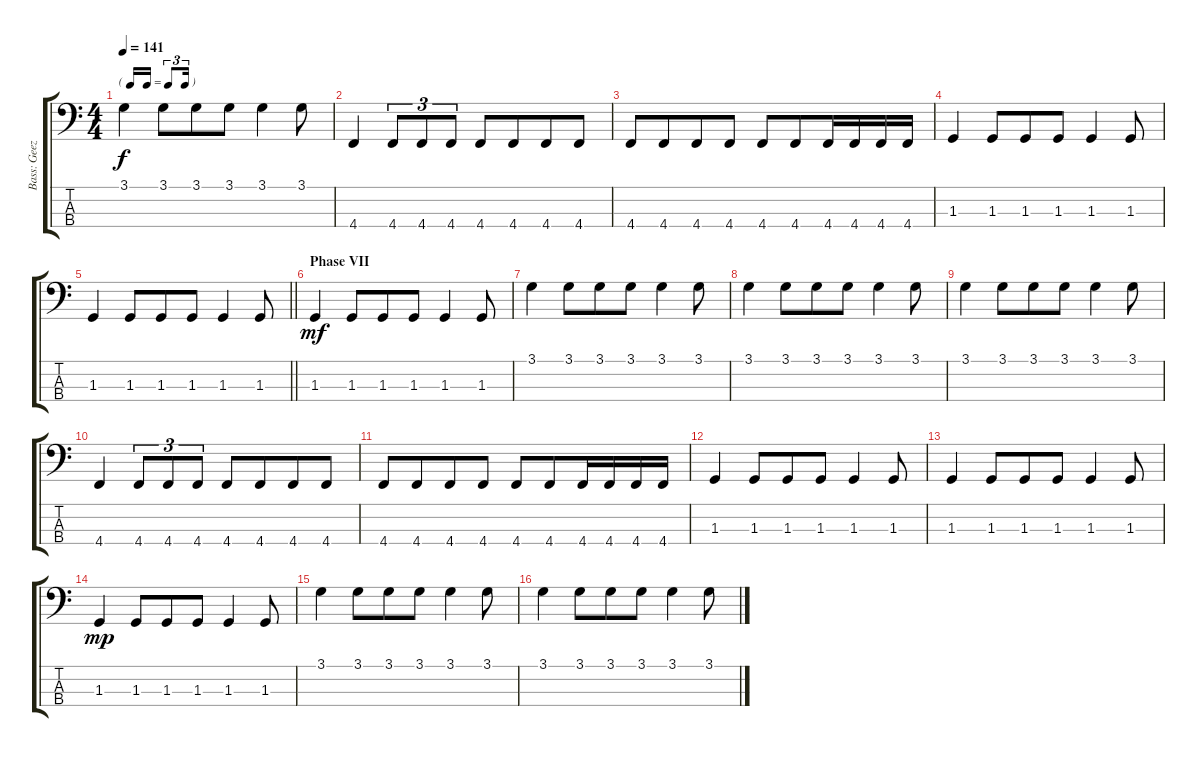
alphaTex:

\track ("Bass: Geezer" "Bass: Geez") {instrument electricbassfinger}
\staff {score tabs}
\tuning (E2 B1 Gb1 Db1) {hide}
\ts (4 4)
\tf triplet16th
\tempo 141
\clef f4
\ks c
3.1.4{dy f} 3.1.8 3.1.8{beam merge} 3.1.8 3.1.4 3.1.8 |
4.4.4 4.4.8{tu (3 2) beam merge} 4.4.8{tu (3 2)} 4.4.8{tu (3 2)} 4.4.8 4.4.8{beam merge} 4.4.8 4.4.8 |
4.4.8 4.4.8{beam merge} 4.4.8 4.4.8 4.4.8 4.4.8{beam merge} 4.4.16{beam merge} 4.4.16 4.4.16 4.4.16 |
1.3.4 1.3.8 1.3.8{beam merge} 1.3.8 1.3.4 1.3.8 |
\barLineRight lightlight
1.3.4 1.3.8 1.3.8{beam merge} 1.3.8 1.3.4 1.3.8 |
\section ("" "Phase VII")
1.3.4{dy mf} 1.3.8 1.3.8{beam merge} 1.3.8 1.3.4 1.3.8 |
3.1.4 3.1.8 3.1.8{beam merge} 3.1.8 3.1.4 3.1.8 |
3.1.4 3.1.8 3.1.8{beam merge} 3.1.8 3.1.4 3.1.8 |
3.1.4 3.1.8 3.1.8{beam merge} 3.1.8 3.1.4 3.1.8 |
4.4.4 4.4.8{tu (3 2) beam merge} 4.4.8{tu (3 2)} 4.4.8{tu (3 2)} 4.4.8 4.4.8{beam merge} 4.4.8 4.4.8 |
4.4.8 4.4.8{beam merge} 4.4.8 4.4.8 4.4.8 4.4.8{beam merge} 4.4.16{beam merge} 4.4.16 4.4.16 4.4.16 |
1.3.4 1.3.8 1.3.8{beam merge} 1.3.8 1.3.4 1.3.8 |
1.3.4 1.3.8 1.3.8{beam merge} 1.3.8 1.3.4 1.3.8 |
1.3.4{dy mp} 1.3.8 1.3.8{beam merge} 1.3.8 1.3.4 1.3.8 |
3.1.4 3.1.8 3.1.8{beam merge} 3.1.8 3.1.4 3.1.8 |
3.1.4 3.1.8 3.1.8{beam merge} 3.1.8 3.1.4 3.1.8
